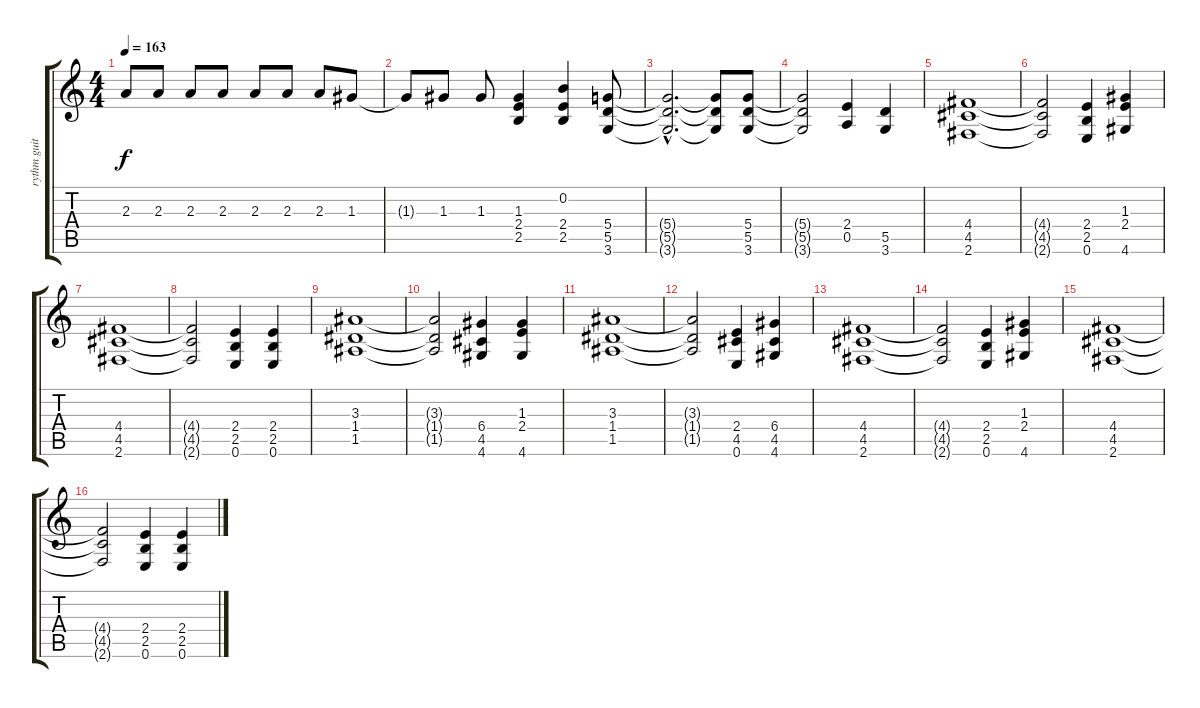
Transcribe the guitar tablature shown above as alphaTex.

\track ("rythm guitar" "rythm guit") {instrument distortionguitar}
\staff {score tabs}
\tuning (E4 B3 G3 D3 A2 E2) {hide}
\ts (4 4)
\tempo 163
\clef g2
\ks c
2.3{t}.8{dy f} 2.3.8 2.3.8 2.3.8 2.3.8 2.3.8 2.3.8 1.3.8 |
1.3{t}.8 1.3.8 1.3.8 (1.3 2.4 2.5).4 (0.2 2.4 2.5).4 (5.4 5.5 3.6).8 |
(5.4{hac t} 5.5{hac t} 3.6{hac t}).2{d} (5.4{t} 5.5{t} 3.6{t}).8 (5.4 5.5 3.6).8 |
(5.4{t} 5.5{t} 3.6{t}).2 (2.4 0.5).4 (5.5 3.6).4 |
(4.4 4.5 2.6).1 |
(4.4{t} 4.5{t} 2.6{t}).2 (2.4 2.5 0.6).4 (1.3 2.4 4.6).4 |
(4.4 4.5 2.6).1 |
(4.4{t} 4.5{t} 2.6{t}).2 (2.4 2.5 0.6).4 (2.4 2.5 0.6).4 |
(3.3 1.4 1.5).1 |
(3.3{t} 1.4{t} 1.5{t}).2 (6.4 4.5 4.6).4 (1.3 2.4 4.6).4 |
(3.3 1.4 1.5).1 |
(3.3{t} 1.4{t} 1.5{t}).2 (2.4 4.5 0.6).4 (6.4 4.5 4.6).4 |
(4.4 4.5 2.6).1 |
(4.4{t} 4.5{t} 2.6{t}).2 (2.4 2.5 0.6).4 (1.3 2.4 4.6).4 |
(4.4 4.5 2.6).1 |
(4.4{t} 4.5{t} 2.6{t}).2 (2.4 2.5 0.6).4 (2.4 2.5 0.6).4
